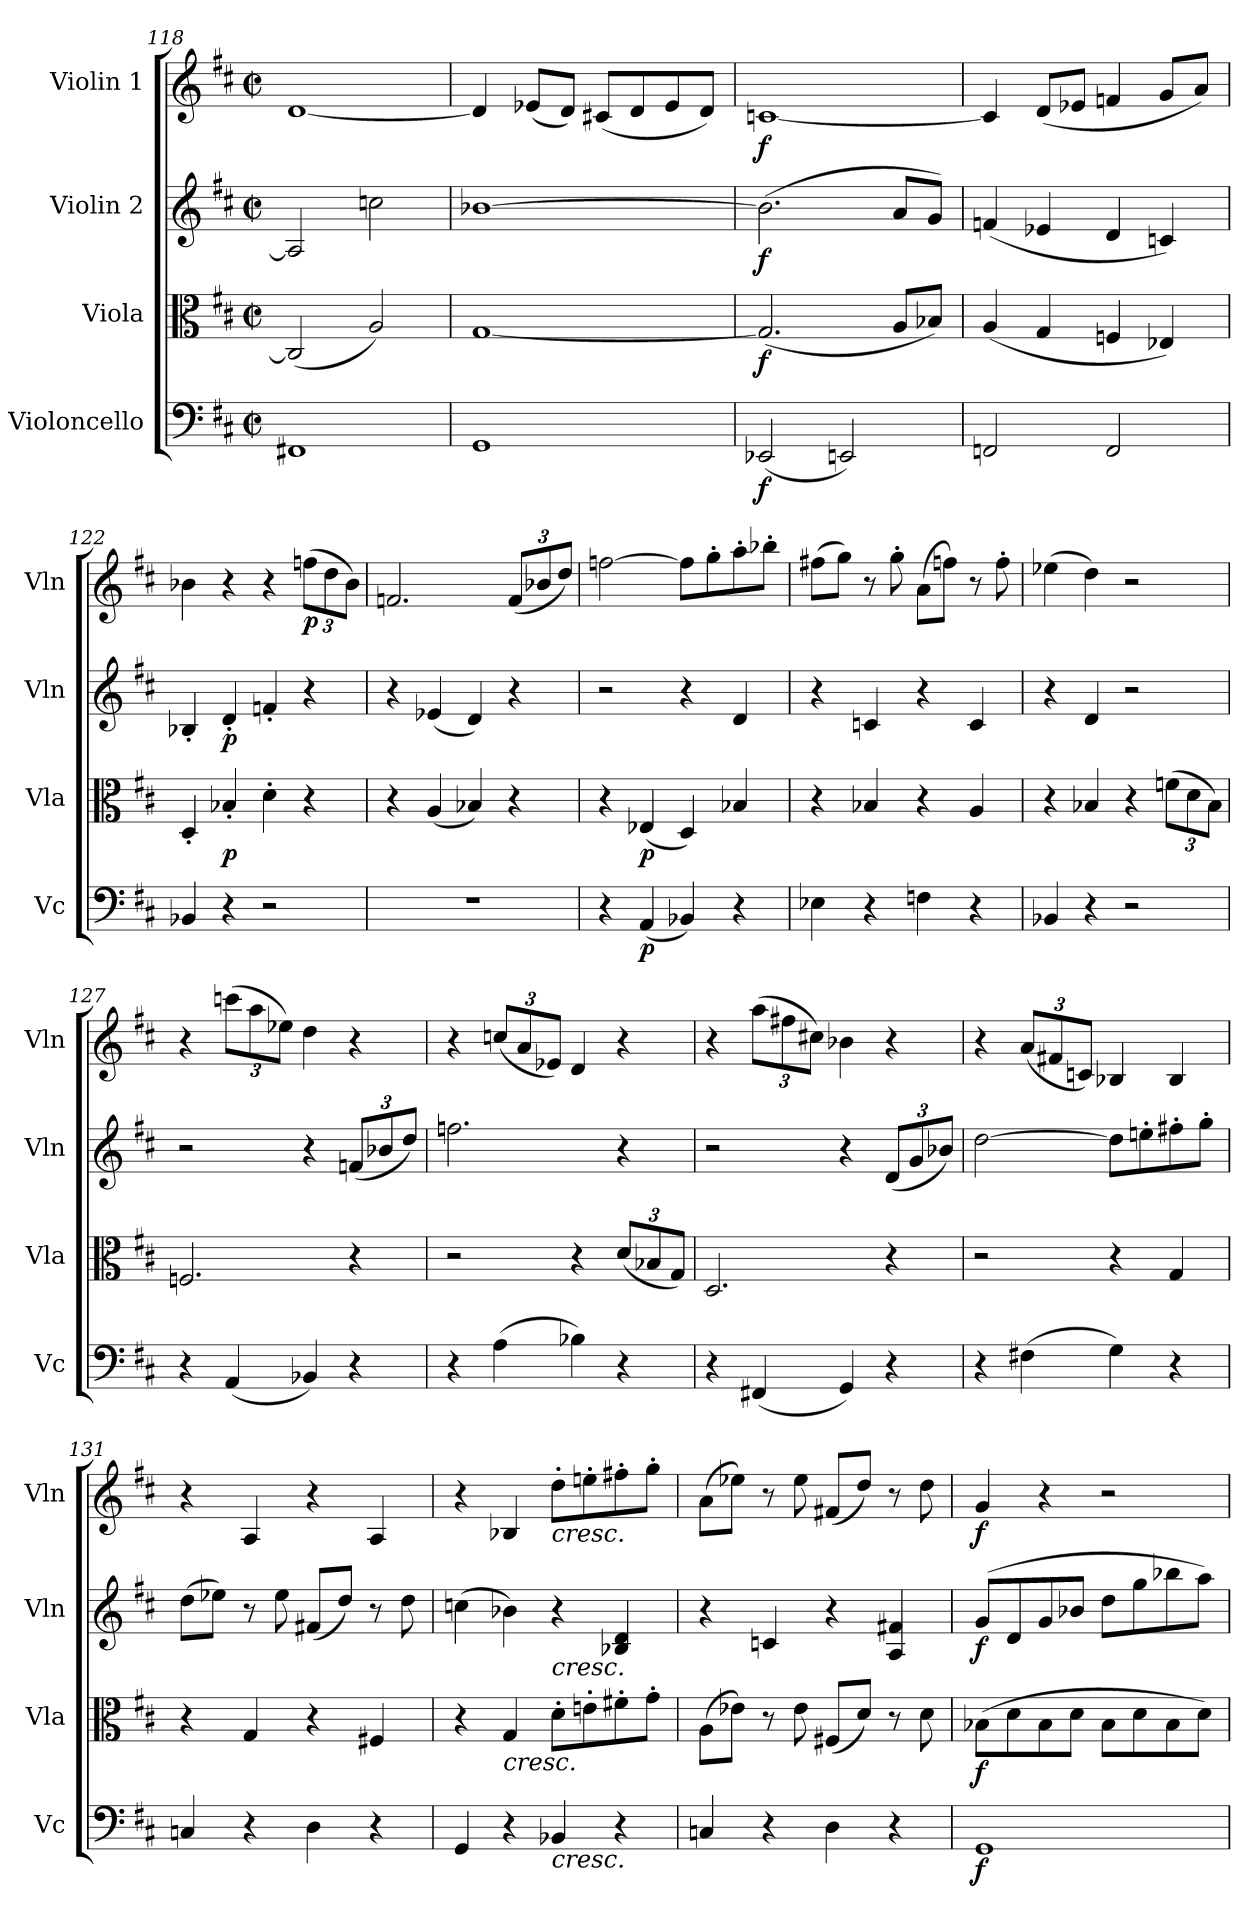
**kern	**dynam	**kern	**dynam	**kern	**dynam	**kern	**dynam
*part4	*part4	*part3	*part3	*part2	*part2	*part1	*part1
*staff4	*staff4	*staff3	*staff3	*staff2	*staff2	*staff1	*staff1
*I"Violoncello	*	*I"Viola	*	*I"Violin 2	*	*I"Violin 1	*
*I'Vc	*	*I'Vla	*	*I'Vln	*	*I'Vln	*
*clefF4	*	*clefC3	*	*clefG2	*	*clefG2	*
*k[f#c#]	*	*k[f#c#]	*	*k[f#c#]	*	*k[f#c#]	*
*M2/2	*	*M2/2	*	*M2/2	*	*M2/2	*
*met(c|)	*	*met(c|)	*	*met(c|)	*	*met(c|)	*
=118	=118	=118	=118	=118	=118	=118	=118
1FF#X	.	(2C/]	.	2A/]	.	[1d	.
.	.	2A/)	.	2ccn\	.	.	.
=119	=119	=119	=119	=119	=119	=119	=119
1GG	.	[1G	.	[1b-X	.	4d/]	.
.	.	.	.	.	.	(8e-X/L	.
.	.	.	.	.	.	8d/J)	.
.	.	.	.	.	.	(8c#X/L	.
.	.	.	.	.	.	8d/	.
.	.	.	.	.	.	8e-/	.
.	.	.	.	.	.	8d/J)	.
=120	=120	=120	=120	=120	=120	=120	=120
!	!LO:DY:b	!	!LO:DY:b	!	!LO:DY:b	!	!LO:DY:b
(2EE-X/	f	(2.G/]	f	(2.b-\]	f	[1cn	f
2EEn/)	.	.	.	.	.	.	.
.	.	8A/L	.	8a/L	.	.	.
.	.	8B-X/J)	.	8g/J)	.	.	.
=121	=121	=121	=121	=121	=121	=121	=121
2FFn/	.	(4A/	.	(4fn/	.	4c/]	.
.	.	4G/	.	4e-X/	.	(8d/L	.
.	.	.	.	.	.	8e-X/J	.
2FF/	.	4Fn/	.	4d/	.	4fn/	.
.	.	4E-X/)	.	4cn/)	.	8g/L	.
.	.	.	.	.	.	8a/J)	.
=122	=122	=122	=122	=122	=122	=122	=122
4BB-X/	.	4D'/	.	4B-X'/	.	4b-X\	.
!	!	!	!LO:DY:b	!	!LO:DY:b	!	!
4r	.	4B-X'/	p	4d'/	p	4r	.
2r	.	4d'\	.	4fn'/	.	4r	.
*	*	*	*	*	*	*Xbrackettup	*
!	!	!	!	!	!	!	!LO:DY:b
.	.	4r	.	4r	.	(12ffn\L	p
.	.	.	.	.	.	12dd\	.
.	.	.	.	.	.	12b-\J)	.
!!LO:LB:g=z
=123	=123	=123	=123	=123	=123	=123	=123
1r	.	4r	.	4r	.	2.fn/	.
.	.	(4A/	.	(4e-X/	.	.	.
.	.	4B-X/)	.	4d/)	.	.	.
.	.	4r	.	4r	.	(12f/L	.
.	.	.	.	.	.	12b-X/	.
.	.	.	.	.	.	12dd/J)	.
!!LO:PB:g=z
=124	=124	=124	=124	=124	=124	=124	=124
4r	.	4r	.	2r	.	[2ffn\	.
!	!LO:DY:b	!	!LO:DY:b	!	!	!	!
(4AA/	p	(4E-X/	p	.	.	.	.
4BB-X/)	.	4D/)	.	4r	.	8ff\L]	.
.	.	.	.	.	.	8gg'\	.
4r	.	4B-X/	.	4d/	.	8aa'\	.
.	.	.	.	.	.	8bb-X'\J	.
=125	=125	=125	=125	=125	=125	=125	=125
4E-X\	.	4r	.	4r	.	(8ff#X\L	.
.	.	.	.	.	.	8gg\J)	.
4r	.	4B-X/	.	4cn/	.	8r	.
.	.	.	.	.	.	8gg'\	.
4Fn\	.	4r	.	4r	.	(8a\L	.
.	.	.	.	.	.	8ffn\J)	.
4r	.	4A/	.	4c/	.	8r	.
.	.	.	.	.	.	8ff'\	.
=126	=126	=126	=126	=126	=126	=126	=126
4BB-X/	.	4r	.	4r	.	(4ee-X\	.
4r	.	4B-X/	.	4d/	.	4dd\)	.
2r	.	4r	.	2r	.	2r	.
*	*	*Xbrackettup	*	*	*	*	*
.	.	(12fn\L	.	.	.	.	.
.	.	12d\	.	.	.	.	.
.	.	12B-\J)	.	.	.	.	.
=127	=127	=127	=127	=127	=127	=127	=127
4r	.	2.Fn/	.	2r	.	4r	.
(4AA/	.	.	.	.	.	(12cccn\L	.
.	.	.	.	.	.	12aa\	.
.	.	.	.	.	.	12ee-X\J)	.
4BB-X/)	.	.	.	4r	.	4dd\	.
*	*	*	*	*Xbrackettup	*	*	*
4r	.	4r	.	(12fn/L	.	4r	.
.	.	.	.	12b-X/	.	.	.
.	.	.	.	12dd/J)	.	.	.
=128	=128	=128	=128	=128	=128	=128	=128
4r	.	2r	.	2.ffn\	.	4r	.
(4A\	.	.	.	.	.	(12ccn/L	.
.	.	.	.	.	.	12a/	.
.	.	.	.	.	.	12e-X/J)	.
4B-X\)	.	4r	.	.	.	4d/	.
4r	.	(12d/L	.	4r	.	4r	.
.	.	12B-X/	.	.	.	.	.
.	.	12G/J)	.	.	.	.	.
=129	=129	=129	=129	=129	=129	=129	=129
4r	.	2.D/	.	2r	.	4r	.
(4FF#X/	.	.	.	.	.	(12aa\L	.
.	.	.	.	.	.	12ff#X\	.
.	.	.	.	.	.	12cc#X\J)	.
4GG/)	.	.	.	4r	.	4b-X\	.
4r	.	4r	.	(12d/L	.	4r	.
.	.	.	.	12g/	.	.	.
.	.	.	.	12b-X/J)	.	.	.
!!LO:LB:g=z
=130	=130	=130	=130	=130	=130	=130	=130
4r	.	2r	.	[2dd\	.	4r	.
(4F#X\	.	.	.	.	.	(12a/L	.
.	.	.	.	.	.	12f#X/	.
.	.	.	.	.	.	12cn/J)	.
4G\)	.	4r	.	8dd\L]	.	4B-X/	.
.	.	.	.	8een'\	.	.	.
4r	.	4G/	.	8ff#X'\	.	4B-/	.
.	.	.	.	8gg'\J	.	.	.
!!LO:LB:g=z
=131	=131	=131	=131	=131	=131	=131	=131
4Cn/	.	4r	.	(8dd\L	.	4r	.
.	.	.	.	8ee-X\J)	.	.	.
4r	.	4G/	.	8r	.	4A/	.
.	.	.	.	8ee-\	.	.	.
4D\	.	4r	.	(8f#X/L	.	4r	.
.	.	.	.	8dd/J)	.	.	.
4r	.	4F#X/	.	8r	.	4A/	.
.	.	.	.	8dd\	.	.	.
=132	=132	=132	=132	=132	=132	=132	=132
4GG/	.	4r	.	(4ccn\	.	4r	.
!	!	!LO:TX:b:i:t=cresc.	!	!	!	!	!
4r	.	4G/	.	4b-X\)	.	4B-X/	.
!	!	!	!	!	!	!LO:TX:b:i:t=cresc.	!
!	!	!	!	!LO:TX:b:i:t=cresc.	!	!	!
!LO:TX:b:i:t=cresc.	!	!	!	!	!	!	!
4BB-X/	.	8d'\L	.	4r	.	8dd'\L	.
.	.	8en'\	.	.	.	8een'\	.
4r	.	8f#X'\	.	4B-X/ 4d/	.	8ff#X'\	.
.	.	8g'\J	.	.	.	8gg'\J	.
=133	=133	=133	=133	=133	=133	=133	=133
4Cn/	.	(8A\L	.	4r	.	(8a\L	.
.	.	8e-X\J)	.	.	.	8ee-X\J)	.
4r	.	8r	.	4cn/	.	8r	.
.	.	8e-\	.	.	.	8ee-\	.
4D\	.	(8F#X/L	.	4r	.	(8f#X/L	.
.	.	8d/J)	.	.	.	8dd/J)	.
4r	.	8r	.	4A/ 4f#X/	.	8r	.
.	.	8d\	.	.	.	8dd\	.
=134	=134	=134	=134	=134	=134	=134	=134
!	!LO:DY:b	!	!LO:DY:b	!	!LO:DY:b	!	!LO:DY:b
1GG	f	(8B-X\L	f	(8g/L	f	4g/	f
.	.	8d\	.	8d/	.	.	.
.	.	8B-\	.	8g/	.	4r	.
.	.	8d\J	.	8b-X/J	.	.	.
.	.	8B-\L	.	8dd\L	.	2r	.
.	.	8d\	.	8gg\	.	.	.
.	.	8B-\	.	8bb-X\	.	.	.
.	.	8d\J)	.	8aa\J)	.	.	.
=	=	=	=	=	=	=	=
*-	*-	*-	*-	*-	*-	*-	*-
